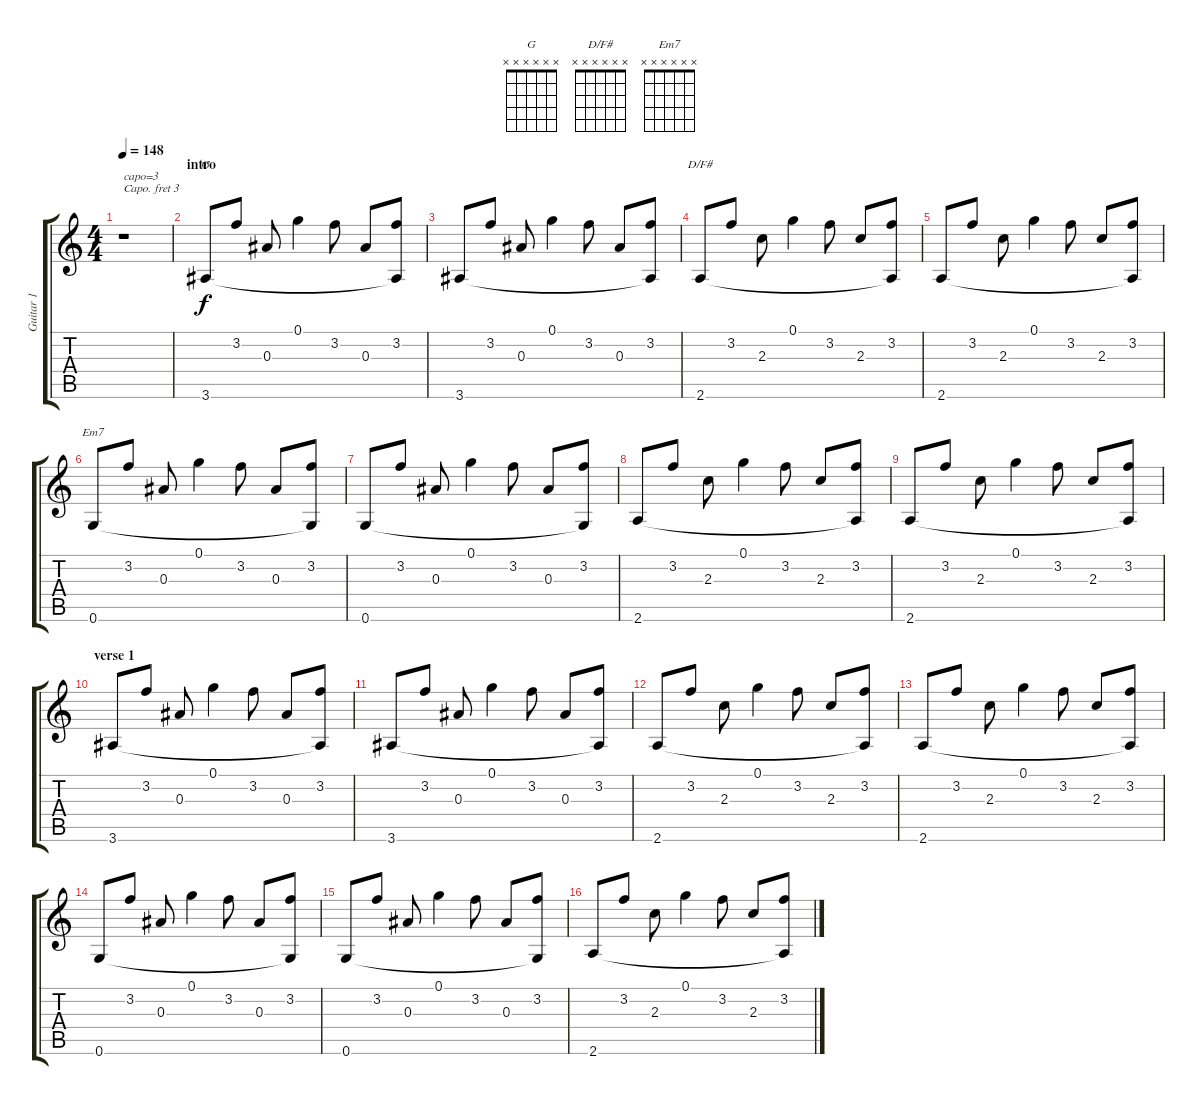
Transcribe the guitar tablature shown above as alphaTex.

\track ("Guitar 1" "Guitar 1") {instrument acousticguitarsteel}
\staff {score tabs}
\capo 3
\tuning (E4 B3 G3 D3 A2 E2) {hide}
\chord ("G" x x x x x x) {firstfret 0}
\chord ("D/F#" x x x x x x) {firstfret 0}
\chord ("Em7" x x x x x x) {firstfret 0}
\ts (4 4)
\tempo 148
\clef g2
\ks c
r.1{txt "capo=3" dy f instrument acousticguitarsteel} |
\section ("" "intro")
3.6.8{ch "G"} 3.2.8 0.3.8 0.1.4 3.2.8 0.3.8 (3.2 3.6{t}).8 |
3.6.8 3.2.8 0.3.8 0.1.4 3.2.8 0.3.8 (3.2 3.6{t}).8 |
2.6.8{ch "D/F#"} 3.2.8 2.3.8 0.1.4 3.2.8 2.3.8 (3.2 2.6{t}).8 |
2.6.8 3.2.8 2.3.8 0.1.4 3.2.8 2.3.8 (3.2 2.6{t}).8 |
0.6.8{ch "Em7"} 3.2.8 0.3.8 0.1.4 3.2.8 0.3.8 (3.2 0.6{t}).8 |
0.6.8 3.2.8 0.3.8 0.1.4 3.2.8 0.3.8 (3.2 0.6{t}).8 |
2.6.8 3.2.8 2.3.8 0.1.4 3.2.8 2.3.8 (3.2 2.6{t}).8 |
2.6.8 3.2.8 2.3.8 0.1.4 3.2.8 2.3.8 (3.2 2.6{t}).8 |
\section ("" "verse 1")
3.6.8 3.2.8 0.3.8 0.1.4 3.2.8 0.3.8 (3.2 3.6{t}).8 |
3.6.8 3.2.8 0.3.8 0.1.4 3.2.8 0.3.8 (3.2 3.6{t}).8 |
2.6.8 3.2.8 2.3.8 0.1.4 3.2.8 2.3.8 (3.2 2.6{t}).8 |
2.6.8 3.2.8 2.3.8 0.1.4 3.2.8 2.3.8 (3.2 2.6{t}).8 |
0.6.8 3.2.8 0.3.8 0.1.4 3.2.8 0.3.8 (3.2 0.6{t}).8 |
0.6.8 3.2.8 0.3.8 0.1.4 3.2.8 0.3.8 (3.2 0.6{t}).8 |
2.6.8 3.2.8 2.3.8 0.1.4 3.2.8 2.3.8 (3.2 2.6{t}).8
